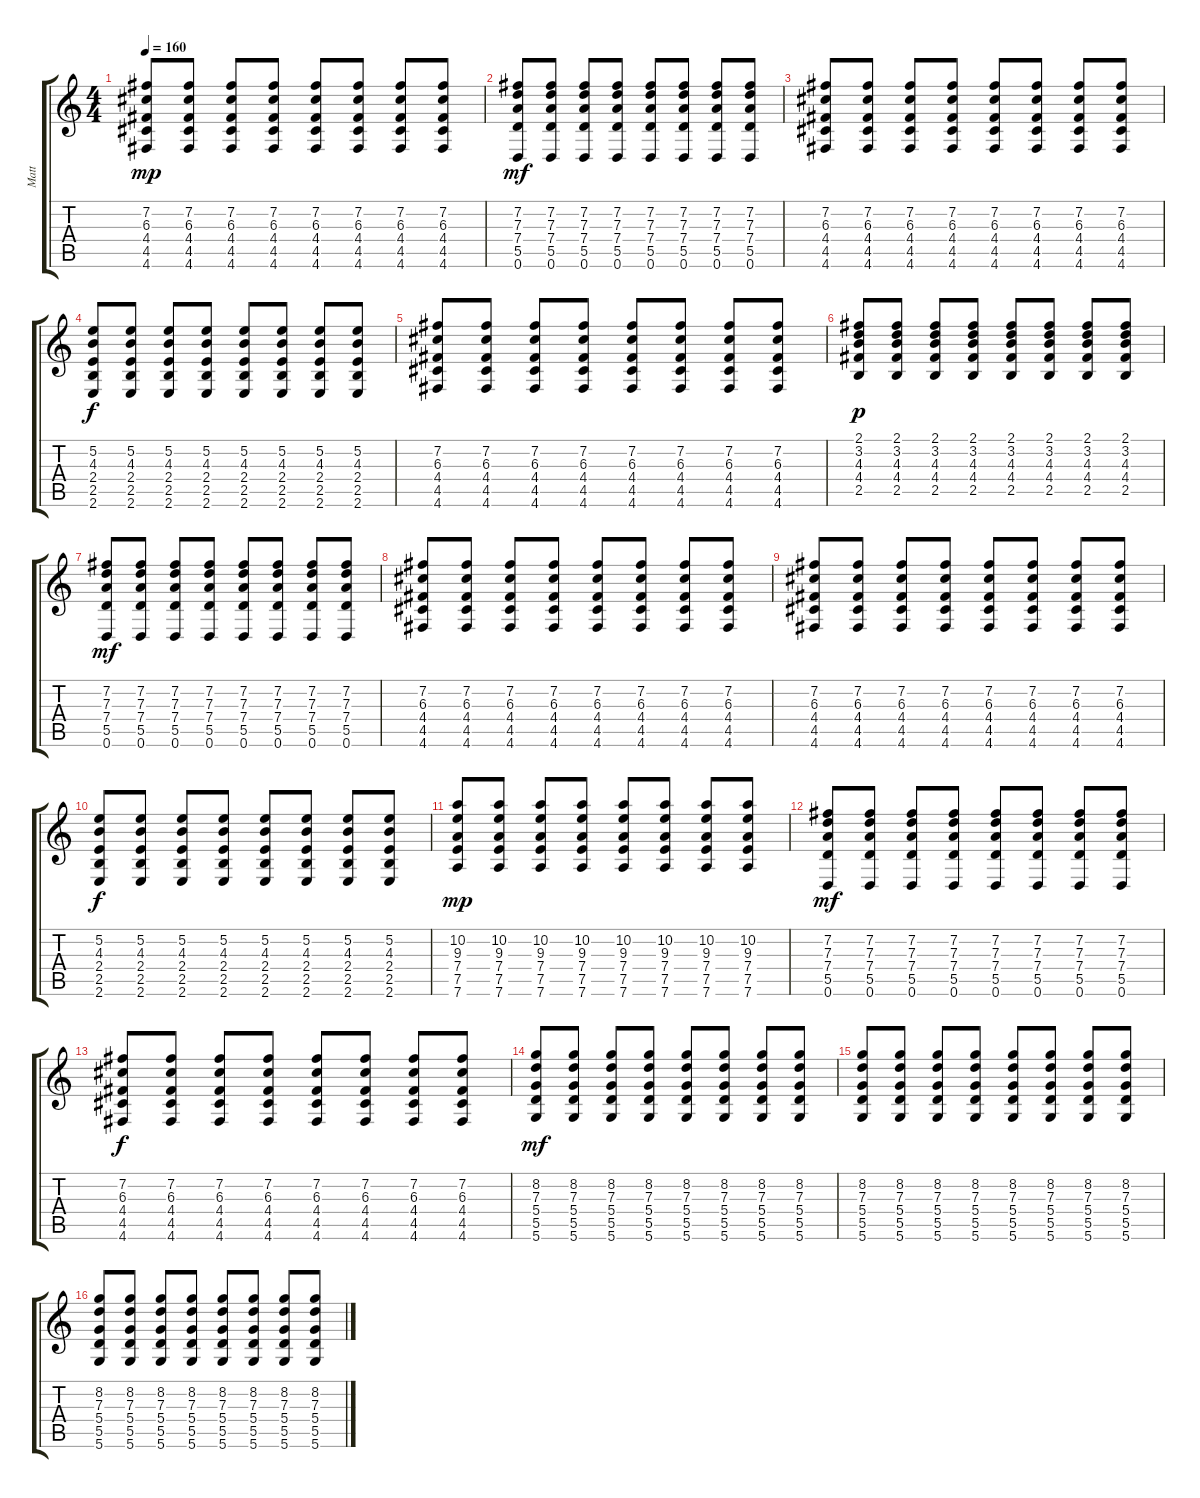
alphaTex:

\track ("Matt" "Matt") {instrument distortionguitar}
\staff {score tabs}
\tuning (E4 B3 G3 D3 A2 D2) {hide}
\ts (4 4)
\tempo 160
\clef g2
\ks c
(7.2 6.3 4.4 4.5 4.6).8{dy mp} (7.2 6.3 4.4 4.5 4.6).8 (7.2 6.3 4.4 4.5 4.6).8 (7.2 6.3 4.4 4.5 4.6).8 (7.2 6.3 4.4 4.5 4.6).8 (7.2 6.3 4.4 4.5 4.6).8 (7.2 6.3 4.4 4.5 4.6).8 (7.2 6.3 4.4 4.5 4.6).8 |
(7.2 7.3 7.4 5.5 0.6).8{dy mf} (7.2 7.3 7.4 5.5 0.6).8 (7.2 7.3 7.4 5.5 0.6).8 (7.2 7.3 7.4 5.5 0.6).8 (7.2 7.3 7.4 5.5 0.6).8 (7.2 7.3 7.4 5.5 0.6).8 (7.2 7.3 7.4 5.5 0.6).8 (7.2 7.3 7.4 5.5 0.6).8 |
(7.2 6.3 4.4 4.5 4.6).8 (7.2 6.3 4.4 4.5 4.6).8 (7.2 6.3 4.4 4.5 4.6).8 (7.2 6.3 4.4 4.5 4.6).8 (7.2 6.3 4.4 4.5 4.6).8 (7.2 6.3 4.4 4.5 4.6).8 (7.2 6.3 4.4 4.5 4.6).8 (7.2 6.3 4.4 4.5 4.6).8 |
(5.2 4.3 2.4 2.5 2.6).8{dy f} (5.2 4.3 2.4 2.5 2.6).8 (5.2 4.3 2.4 2.5 2.6).8 (5.2 4.3 2.4 2.5 2.6).8 (5.2 4.3 2.4 2.5 2.6).8 (5.2 4.3 2.4 2.5 2.6).8 (5.2 4.3 2.4 2.5 2.6).8 (5.2 4.3 2.4 2.5 2.6).8 |
(7.2 6.3 4.4 4.5 4.6).8 (7.2 6.3 4.4 4.5 4.6).8 (7.2 6.3 4.4 4.5 4.6).8 (7.2 6.3 4.4 4.5 4.6).8 (7.2 6.3 4.4 4.5 4.6).8 (7.2 6.3 4.4 4.5 4.6).8 (7.2 6.3 4.4 4.5 4.6).8 (7.2 6.3 4.4 4.5 4.6).8 |
(2.1 3.2 4.3 4.4 2.5).8{dy p} (2.1 3.2 4.3 4.4 2.5).8 (2.1 3.2 4.3 4.4 2.5).8 (2.1 3.2 4.3 4.4 2.5).8 (2.1 3.2 4.3 4.4 2.5).8 (2.1 3.2 4.3 4.4 2.5).8 (2.1 3.2 4.3 4.4 2.5).8 (2.1 3.2 4.3 4.4 2.5).8 |
(7.2 7.3 7.4 5.5 0.6).8{dy mf} (7.2 7.3 7.4 5.5 0.6).8 (7.2 7.3 7.4 5.5 0.6).8 (7.2 7.3 7.4 5.5 0.6).8 (7.2 7.3 7.4 5.5 0.6).8 (7.2 7.3 7.4 5.5 0.6).8 (7.2 7.3 7.4 5.5 0.6).8 (7.2 7.3 7.4 5.5 0.6).8 |
(7.2 6.3 4.4 4.5 4.6).8 (7.2 6.3 4.4 4.5 4.6).8 (7.2 6.3 4.4 4.5 4.6).8 (7.2 6.3 4.4 4.5 4.6).8 (7.2 6.3 4.4 4.5 4.6).8 (7.2 6.3 4.4 4.5 4.6).8 (7.2 6.3 4.4 4.5 4.6).8 (7.2 6.3 4.4 4.5 4.6).8 |
(7.2 6.3 4.4 4.5 4.6).8 (7.2 6.3 4.4 4.5 4.6).8 (7.2 6.3 4.4 4.5 4.6).8 (7.2 6.3 4.4 4.5 4.6).8 (7.2 6.3 4.4 4.5 4.6).8 (7.2 6.3 4.4 4.5 4.6).8 (7.2 6.3 4.4 4.5 4.6).8 (7.2 6.3 4.4 4.5 4.6).8 |
(5.2 4.3 2.4 2.5 2.6).8{dy f} (5.2 4.3 2.4 2.5 2.6).8 (5.2 4.3 2.4 2.5 2.6).8 (5.2 4.3 2.4 2.5 2.6).8 (5.2 4.3 2.4 2.5 2.6).8 (5.2 4.3 2.4 2.5 2.6).8 (5.2 4.3 2.4 2.5 2.6).8 (5.2 4.3 2.4 2.5 2.6).8 |
(10.2 9.3 7.4 7.5 7.6).8{dy mp} (10.2 9.3 7.4 7.5 7.6).8 (10.2 9.3 7.4 7.5 7.6).8 (10.2 9.3 7.4 7.5 7.6).8 (10.2 9.3 7.4 7.5 7.6).8 (10.2 9.3 7.4 7.5 7.6).8 (10.2 9.3 7.4 7.5 7.6).8 (10.2 9.3 7.4 7.5 7.6).8 |
(7.2 7.3 7.4 5.5 0.6).8{dy mf} (7.2 7.3 7.4 5.5 0.6).8 (7.2 7.3 7.4 5.5 0.6).8 (7.2 7.3 7.4 5.5 0.6).8 (7.2 7.3 7.4 5.5 0.6).8 (7.2 7.3 7.4 5.5 0.6).8 (7.2 7.3 7.4 5.5 0.6).8 (7.2 7.3 7.4 5.5 0.6).8 |
(7.2 6.3 4.4 4.5 4.6).8{dy f} (7.2 6.3 4.4 4.5 4.6).8 (7.2 6.3 4.4 4.5 4.6).8 (7.2 6.3 4.4 4.5 4.6).8 (7.2 6.3 4.4 4.5 4.6).8 (7.2 6.3 4.4 4.5 4.6).8 (7.2 6.3 4.4 4.5 4.6).8 (7.2 6.3 4.4 4.5 4.6).8 |
(8.2 7.3 5.4 5.5 5.6).8{dy mf} (8.2 7.3 5.4 5.5 5.6).8 (8.2 7.3 5.4 5.5 5.6).8 (8.2 7.3 5.4 5.5 5.6).8 (8.2 7.3 5.4 5.5 5.6).8 (8.2 7.3 5.4 5.5 5.6).8 (8.2 7.3 5.4 5.5 5.6).8 (8.2 7.3 5.4 5.5 5.6).8 |
(8.2 7.3 5.4 5.5 5.6).8 (8.2 7.3 5.4 5.5 5.6).8 (8.2 7.3 5.4 5.5 5.6).8 (8.2 7.3 5.4 5.5 5.6).8 (8.2 7.3 5.4 5.5 5.6).8 (8.2 7.3 5.4 5.5 5.6).8 (8.2 7.3 5.4 5.5 5.6).8 (8.2 7.3 5.4 5.5 5.6).8 |
(8.2 7.3 5.4 5.5 5.6).8 (8.2 7.3 5.4 5.5 5.6).8 (8.2 7.3 5.4 5.5 5.6).8 (8.2 7.3 5.4 5.5 5.6).8 (8.2 7.3 5.4 5.5 5.6).8 (8.2 7.3 5.4 5.5 5.6).8 (8.2 7.3 5.4 5.5 5.6).8 (8.2 7.3 5.4 5.5 5.6).8
